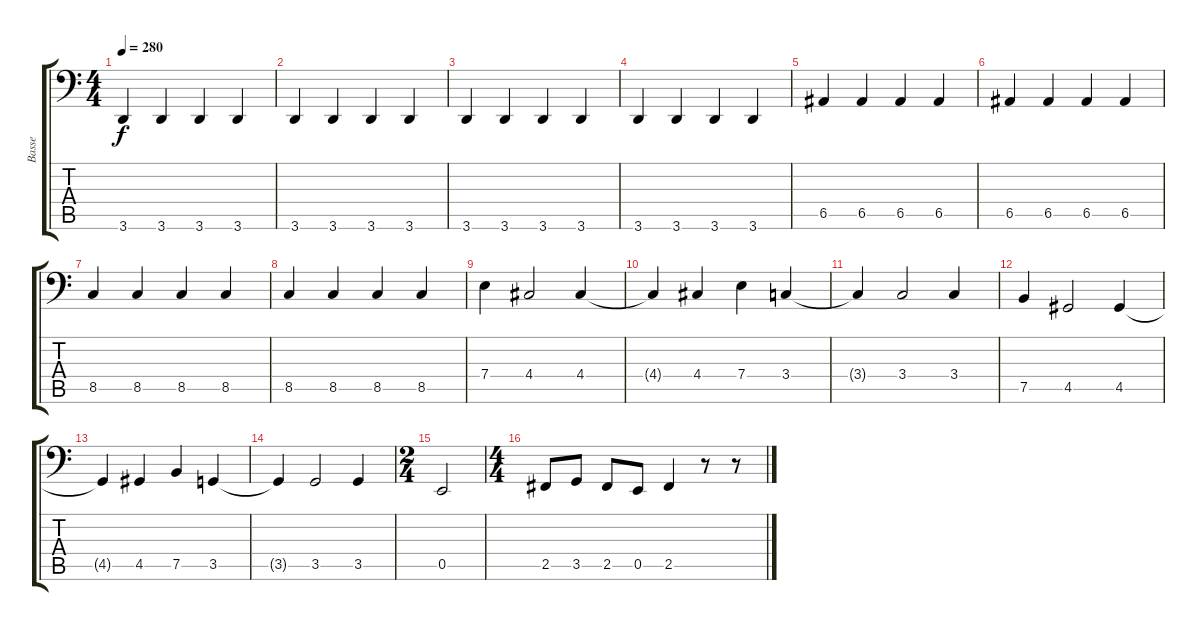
\track ("Basse" "Basse") {instrument electricbassfinger}
\staff {score tabs}
\tuning (C3 G2 D2 A1 E1 B0) {hide}
\ts (4 4)
\tempo 280
\clef f4
\ks c
3.6.4{dy f} 3.6.4 3.6.4 3.6.4 |
3.6.4 3.6.4 3.6.4 3.6.4 |
3.6.4 3.6.4 3.6.4 3.6.4 |
3.6.4 3.6.4 3.6.4 3.6.4 |
6.5.4 6.5.4 6.5.4 6.5.4 |
6.5.4 6.5.4 6.5.4 6.5.4 |
8.5.4 8.5.4 8.5.4 8.5.4 |
8.5.4 8.5.4 8.5.4 8.5.4 |
7.4.4 4.4.2 4.4.4 |
4.4{t}.4 4.4.4 7.4.4 3.4.4 |
3.4{t}.4 3.4.2 3.4.4 |
7.5.4 4.5.2 4.5.4 |
4.5{t}.4 4.5.4 7.5.4 3.5.4 |
3.5{t}.4 3.5.2 3.5.4 |
\ts (2 4)
0.5.2 |
\ts (4 4)
2.5.8 3.5.8 2.5.8 0.5.8 2.5.4 r.8 r.8
